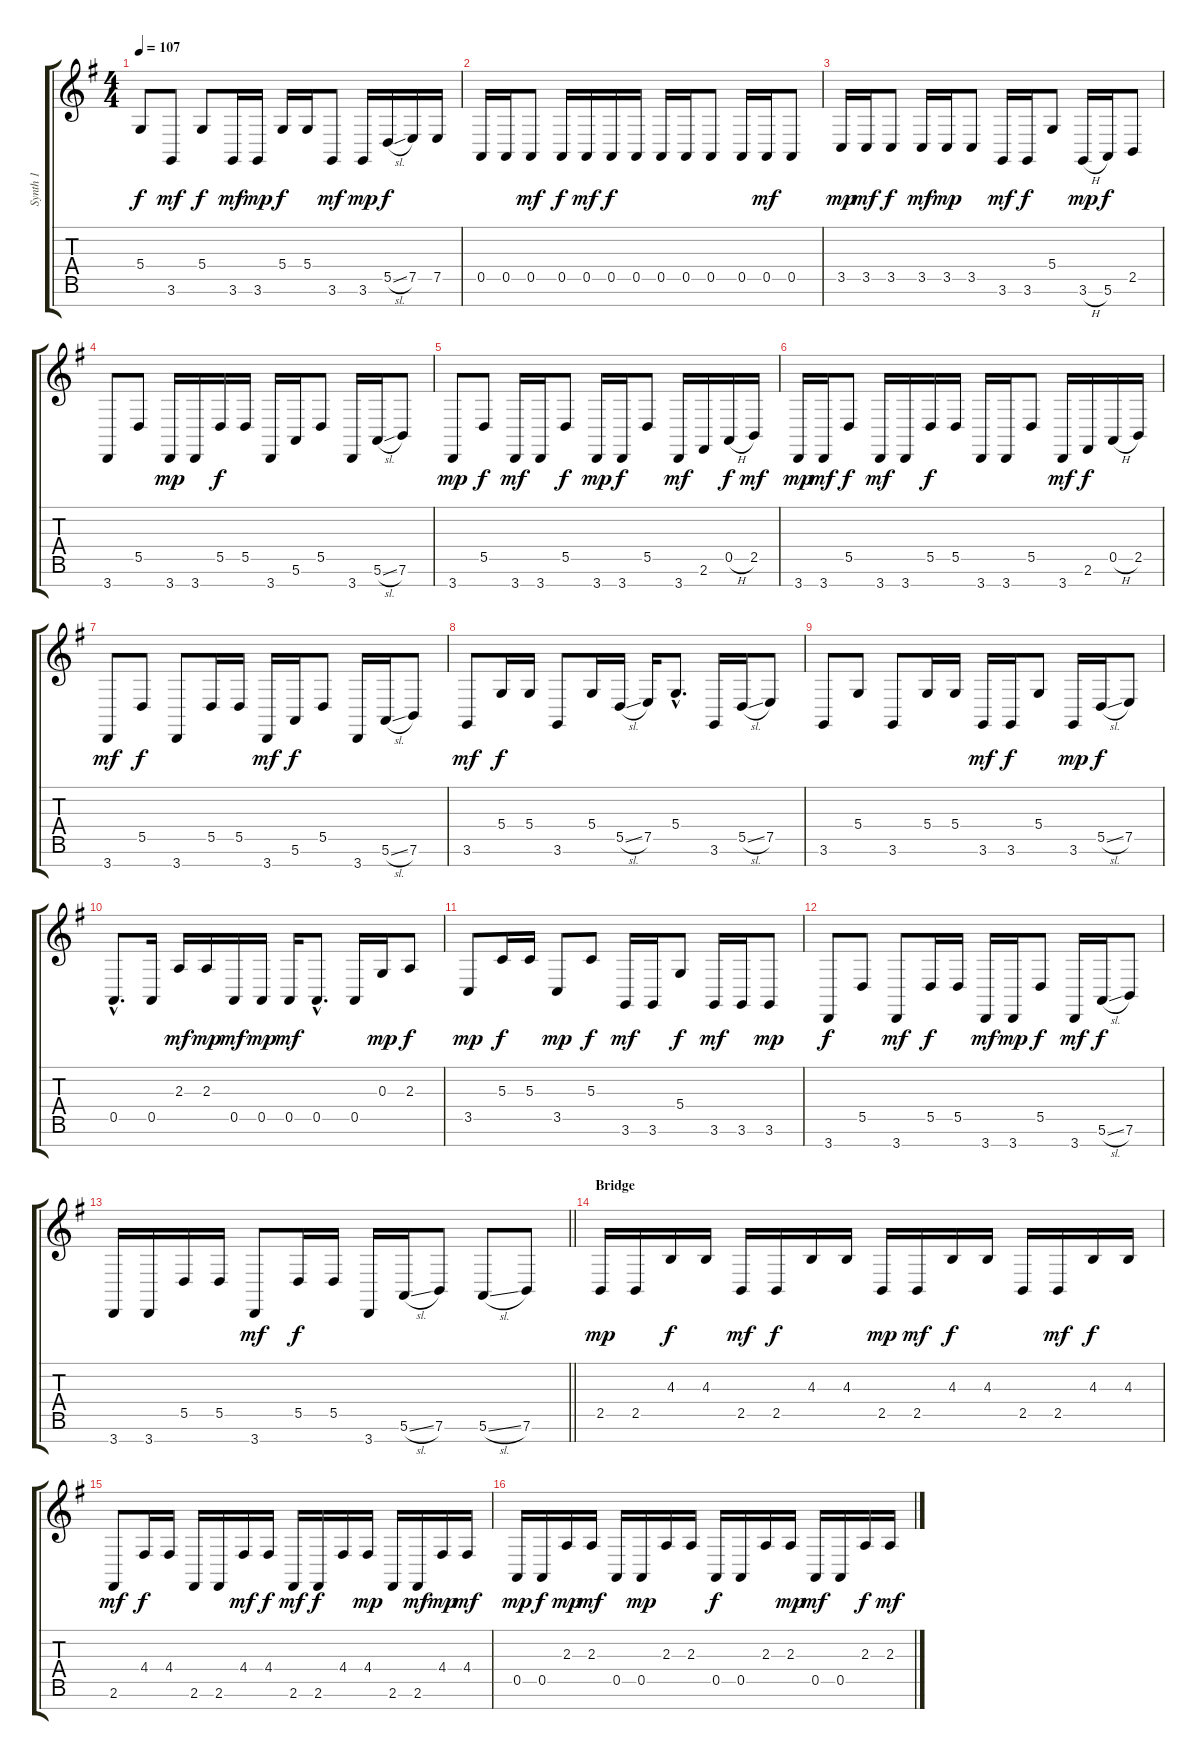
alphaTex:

\track ("Synth 1" "Synth 1") {instrument lead2sawtooth}
\staff {score tabs}
\tuning (E4 B3 G3 D3 A2 E2 B1) {hide}
\ts (4 4)
\tempo 107
\clef g2
\ks g
5.4.8{dy f} 3.6.8{dy mf} 5.4.8{dy f} 3.6.16{dy mf} 3.6.16{dy mp} 5.4.16{dy f} 5.4.16 3.6.8{dy mf} 3.6.16{dy mp} 5.5{sl}.16{dy f} 7.5.16 7.5.16 |
0.5.16 0.5.16 0.5.8{dy mf} 0.5.16{dy f} 0.5.16{dy mf} 0.5.16{dy f} 0.5.16 0.5.16 0.5.16 0.5.8 0.5.16 0.5.16{dy mf} 0.5.8 |
3.5.16{dy mp} 3.5.16{dy mf} 3.5.8{dy f} 3.5.16{dy mf} 3.5.16{dy mp} 3.5.8 3.6.16{dy mf} 3.6.16{dy f} 5.4.8 3.6{h}.16{dy mp} 5.6.16{dy f} 2.5.8 |
3.7.8 5.5.8 3.7.16{dy mp} 3.7.16 5.5.16{dy f} 5.5.16 3.7.16 5.6.16 5.5.8 3.7.16 5.6{sl}.16 7.6.8 |
3.7.8{dy mp} 5.5.8{dy f} 3.7.16{dy mf} 3.7.16 5.5.8{dy f} 3.7.16{dy mp} 3.7.16{dy f} 5.5.8 3.7.16{dy mf} 2.6.16 0.5{h}.16{dy f} 2.5.16{dy mf} |
3.7.16{dy mp} 3.7.16{dy mf} 5.5.8{dy f} 3.7.16{dy mf} 3.7.16 5.5.16{dy f} 5.5.16 3.7.16 3.7.16 5.5.8 3.7.16{dy mf} 2.6.16{dy f} 0.5{h}.16 2.5.16 |
3.7.8{dy mf} 5.5.8{dy f} 3.7.8 5.5.16 5.5.16 3.7.16{dy mf} 5.6.16{dy f} 5.5.8 3.7.16 5.6{sl}.16 7.6.8 |
3.6.8{dy mf} 5.4.16{dy f} 5.4.16 3.6.8 5.4.16 5.5{sl}.16 7.5.16 5.4{hac}.8{d} 3.6.16 5.5{sl}.16 7.5.8 |
3.6.8 5.4.8 3.6.8 5.4.16 5.4.16 3.6.16{dy mf} 3.6.16{dy f} 5.4.8 3.6.16{dy mp} 5.5{sl}.16{dy f} 7.5.8 |
0.5{hac}.8{d} 0.5.16 2.3.16{dy mf} 2.3.16{dy mp} 0.5.16{dy mf} 0.5.16{dy mp} 0.5.16{dy mf} 0.5{hac}.8{d} 0.5.16 0.3.16{dy mp} 2.3.8{dy f} |
3.5.8{dy mp} 5.3.16{dy f} 5.3.16 3.5.8{dy mp} 5.3.8{dy f} 3.6.16{dy mf} 3.6.16 5.4.8{dy f} 3.6.16{dy mf} 3.6.16 3.6.8{dy mp} |
3.7.8{dy f} 5.5.8 3.7.8{dy mf} 5.5.16{dy f} 5.5.16 3.7.16{dy mf} 3.7.16{dy mp} 5.5.8{dy f} 3.7.16{dy mf} 5.6{sl}.16{dy f} 7.6.8 |
\barLineRight lightlight
3.7.16 3.7.16 5.5.16 5.5.16 3.7.8{dy mf} 5.5.16{dy f} 5.5.16 3.7.16 5.6{sl}.16 7.6.8 5.6{sl}.8 7.6.8 |
\section ("" "Bridge")
2.5.16{dy mp} 2.5.16 4.3.16{dy f} 4.3.16 2.5.16{dy mf} 2.5.16{dy f} 4.3.16 4.3.16 2.5.16{dy mp} 2.5.16{dy mf} 4.3.16{dy f} 4.3.16 2.5.16 2.5.16{dy mf} 4.3.16{dy f} 4.3.16 |
2.6.8{dy mf} 4.4.16{dy f} 4.4.16 2.6.16 2.6.16 4.4.16{dy mf} 4.4.16{dy f} 2.6.16{dy mf} 2.6.16{dy f} 4.4.16 4.4.16{dy mp} 2.6.16 2.6.16{dy mf} 4.4.16{dy mp} 4.4.16{dy mf} |
0.5.16{dy mp} 0.5.16{dy f} 2.3.16{dy mp} 2.3.16{dy mf} 0.5.16 0.5.16{dy mp} 2.3.16 2.3.16 0.5.16{dy f} 0.5.16 2.3.16 2.3.16{dy mp} 0.5.16{dy mf} 0.5.16 2.3.16{dy f} 2.3.16{dy mf}
